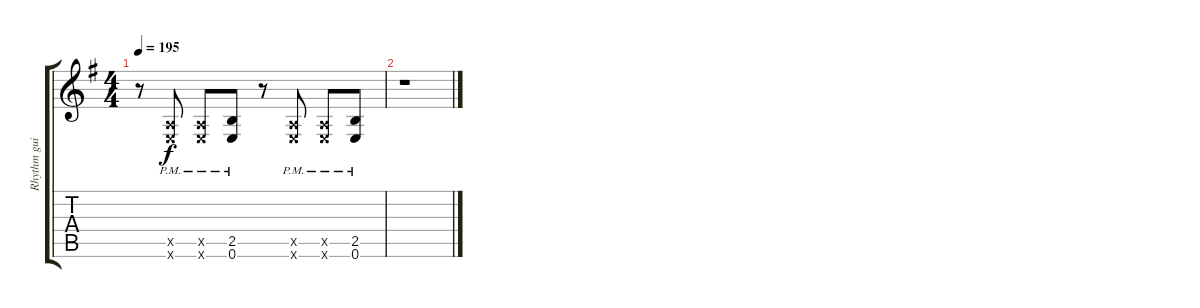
\track ("Rhythm guitar 2" "Rhythm gui") {instrument distortionguitar}
\staff {score tabs}
\tuning (E4 B3 G3 D3 A2 E2) {hide}
\ts (4 4)
\tempo 195
\clef g2
\ks eminor
r.8{dy f} (0.5{x} 0.6{pm x}).8 (0.5{x} 0.6{pm x}).8 (2.5{pm} 0.6{pm}).8 r.8 (0.5{x} 0.6{pm x}).8 (0.5{x} 0.6{pm x}).8 (2.5{pm} 0.6{pm}).8 |
r.1
